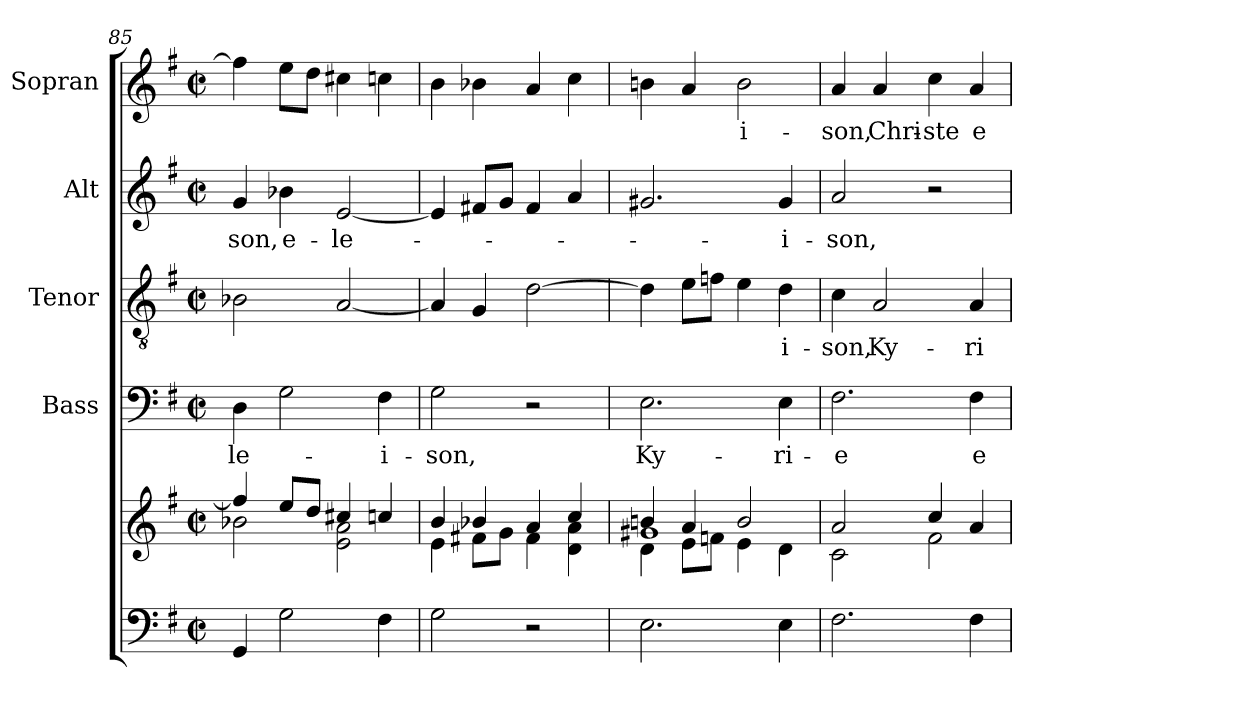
**kern	**kern	**kern	**text	**kern	**text	**kern	**text	**kern	**text
*part5	*part5	*part4	*part4	*part3	*part3	*part2	*part2	*part1	*part1
*staff6	*staff5	*staff4	*staff4	*staff3	*staff3	*staff2	*staff2	*staff1	*staff1
*	*	*I"Bass	*	*I"Tenor	*	*I"Alt	*	*I"Sopran	*
*	*	*I'B.	*	*I'T.	*	*I'A.	*	*I'S.	*
*clefF4	*clefG2	*clefF4	*	*clefGv2	*	*clefG2	*	*clefG2	*
*k[f#]	*k[f#]	*k[f#]	*	*k[f#]	*	*k[f#]	*	*k[f#]	*
*G:	*G:	*G:	*	*G:	*	*G:	*	*G:	*
*M2/2	*M2/2	*M2/2	*	*M2/2	*	*M2/2	*	*M2/2	*
*met(c|)	*met(c|)	*met(c|)	*	*met(c|)	*	*met(c|)	*	*met(c|)	*
=85	=85	=85	=85	=85	=85	=85	=85	=85	=85
*	*^	*	*	*	*	*	*	*	*
!	!	!	!	!LO:LY:b	!	!	!	!LO:LY:b	!	!
4GG/	4ff/]	2b-X\	4D\	-le-	2B-X\	.	4g/	-son,	4ff\]	.
!	!	!	!	!	!	!	!	!LO:LY:b	!	!
2G\	8ee/L	.	2G\	.	.	.	4b-X\	e-	8ee\L	.
.	8dd/J	.	.	.	.	.	.	.	8dd\J	.
!	!	!	!	!	!	!	!	!LO:LY:b	!	!
.	4cc#X/	2e\ 2a\	.	.	[2A/	.	[2e/	-le-	4cc#X\	.
!	!	!	!	!LO:LY:b	!	!	!	!	!	!
4F#\	4ccn/	.	4F#\	-i-	.	.	.	.	4ccn\	.
!!LO:LB:g=z
=86	=86	=86	=86	=86	=86	=86	=86	=86	=86	=86
!	!	!	!	!LO:LY:b	!	!	!	!	!	!
2G\	4b/	4e\	2G\	-son,	4A/]	.	4e/]	.	4b\	.
.	4b-X/	8f#X\L	.	.	4G/	.	8f#X/L	.	4b-X\	.
.	.	8g\J	.	.	.	.	8g/J	.	.	.
2r	4a/	4f#\	2r	.	[2d\	.	4f#/	.	4a/	.
.	4cc/	4d\ 4a\	.	.	.	.	4a/	.	4cc\	.
=87	=87	=87	=87	=87	=87	=87	=87	=87	=87	=87
*	*	*^	*	*	*	*	*	*	*	*
!	!	!	!	!	!LO:LY:b	!	!	!	!	!	!
2.E\	4bn/	4d\	1g#X	2.E\	Ky-	4d\]	.	2.g#X/	.	4bn\	.
.	4a/	8e\L	.	.	.	8e\L	.	.	.	4a/	.
.	.	8fn\J	.	.	.	8fn\J	.	.	.	.	.
!	!	!	!	!	!	!	!	!	!	!	!LO:LY:b
.	2b/	4e\	.	.	.	4e\	.	.	.	2b\	-i-
!	!	!	!	!	!LO:LY:b	!	!LO:LY:b	!	!LO:LY:b	!	!
4E\	.	4d\	.	4E\	-ri-	4d\	-i-	4g#/	-i-	.	.
*	*	*v	*v	*	*	*	*	*	*	*	*
=88	=88	=88	=88	=88	=88	=88	=88	=88	=88	=88
!	!	!	!	!LO:LY:b	!	!LO:LY:b	!	!LO:LY:b	!	!LO:LY:b
2.F#\	2a/	2c\	2.F#\	-e	4c\	-son,	2a/	-son,	4a/	-son,
!	!	!	!	!	!	!LO:LY:b	!	!	!	!LO:LY:b
.	.	.	.	.	2A/	Ky-	.	.	4a/	Chri-
!	!	!	!	!	!	!	!	!	!	!LO:LY:b
.	4cc/	2f#\	.	.	.	.	2r	.	4cc\	-ste
!	!	!	!	!LO:LY:b	!	!LO:LY:b	!	!	!	!LO:LY:b
4F#\	4a/	.	4F#\	e-	4A/	-ri-	.	.	4a/	e-
*	*v	*v	*	*	*	*	*	*	*	*
=	=	=	=	=	=	=	=	=	=
*-	*-	*-	*-	*-	*-	*-	*-	*-	*-
